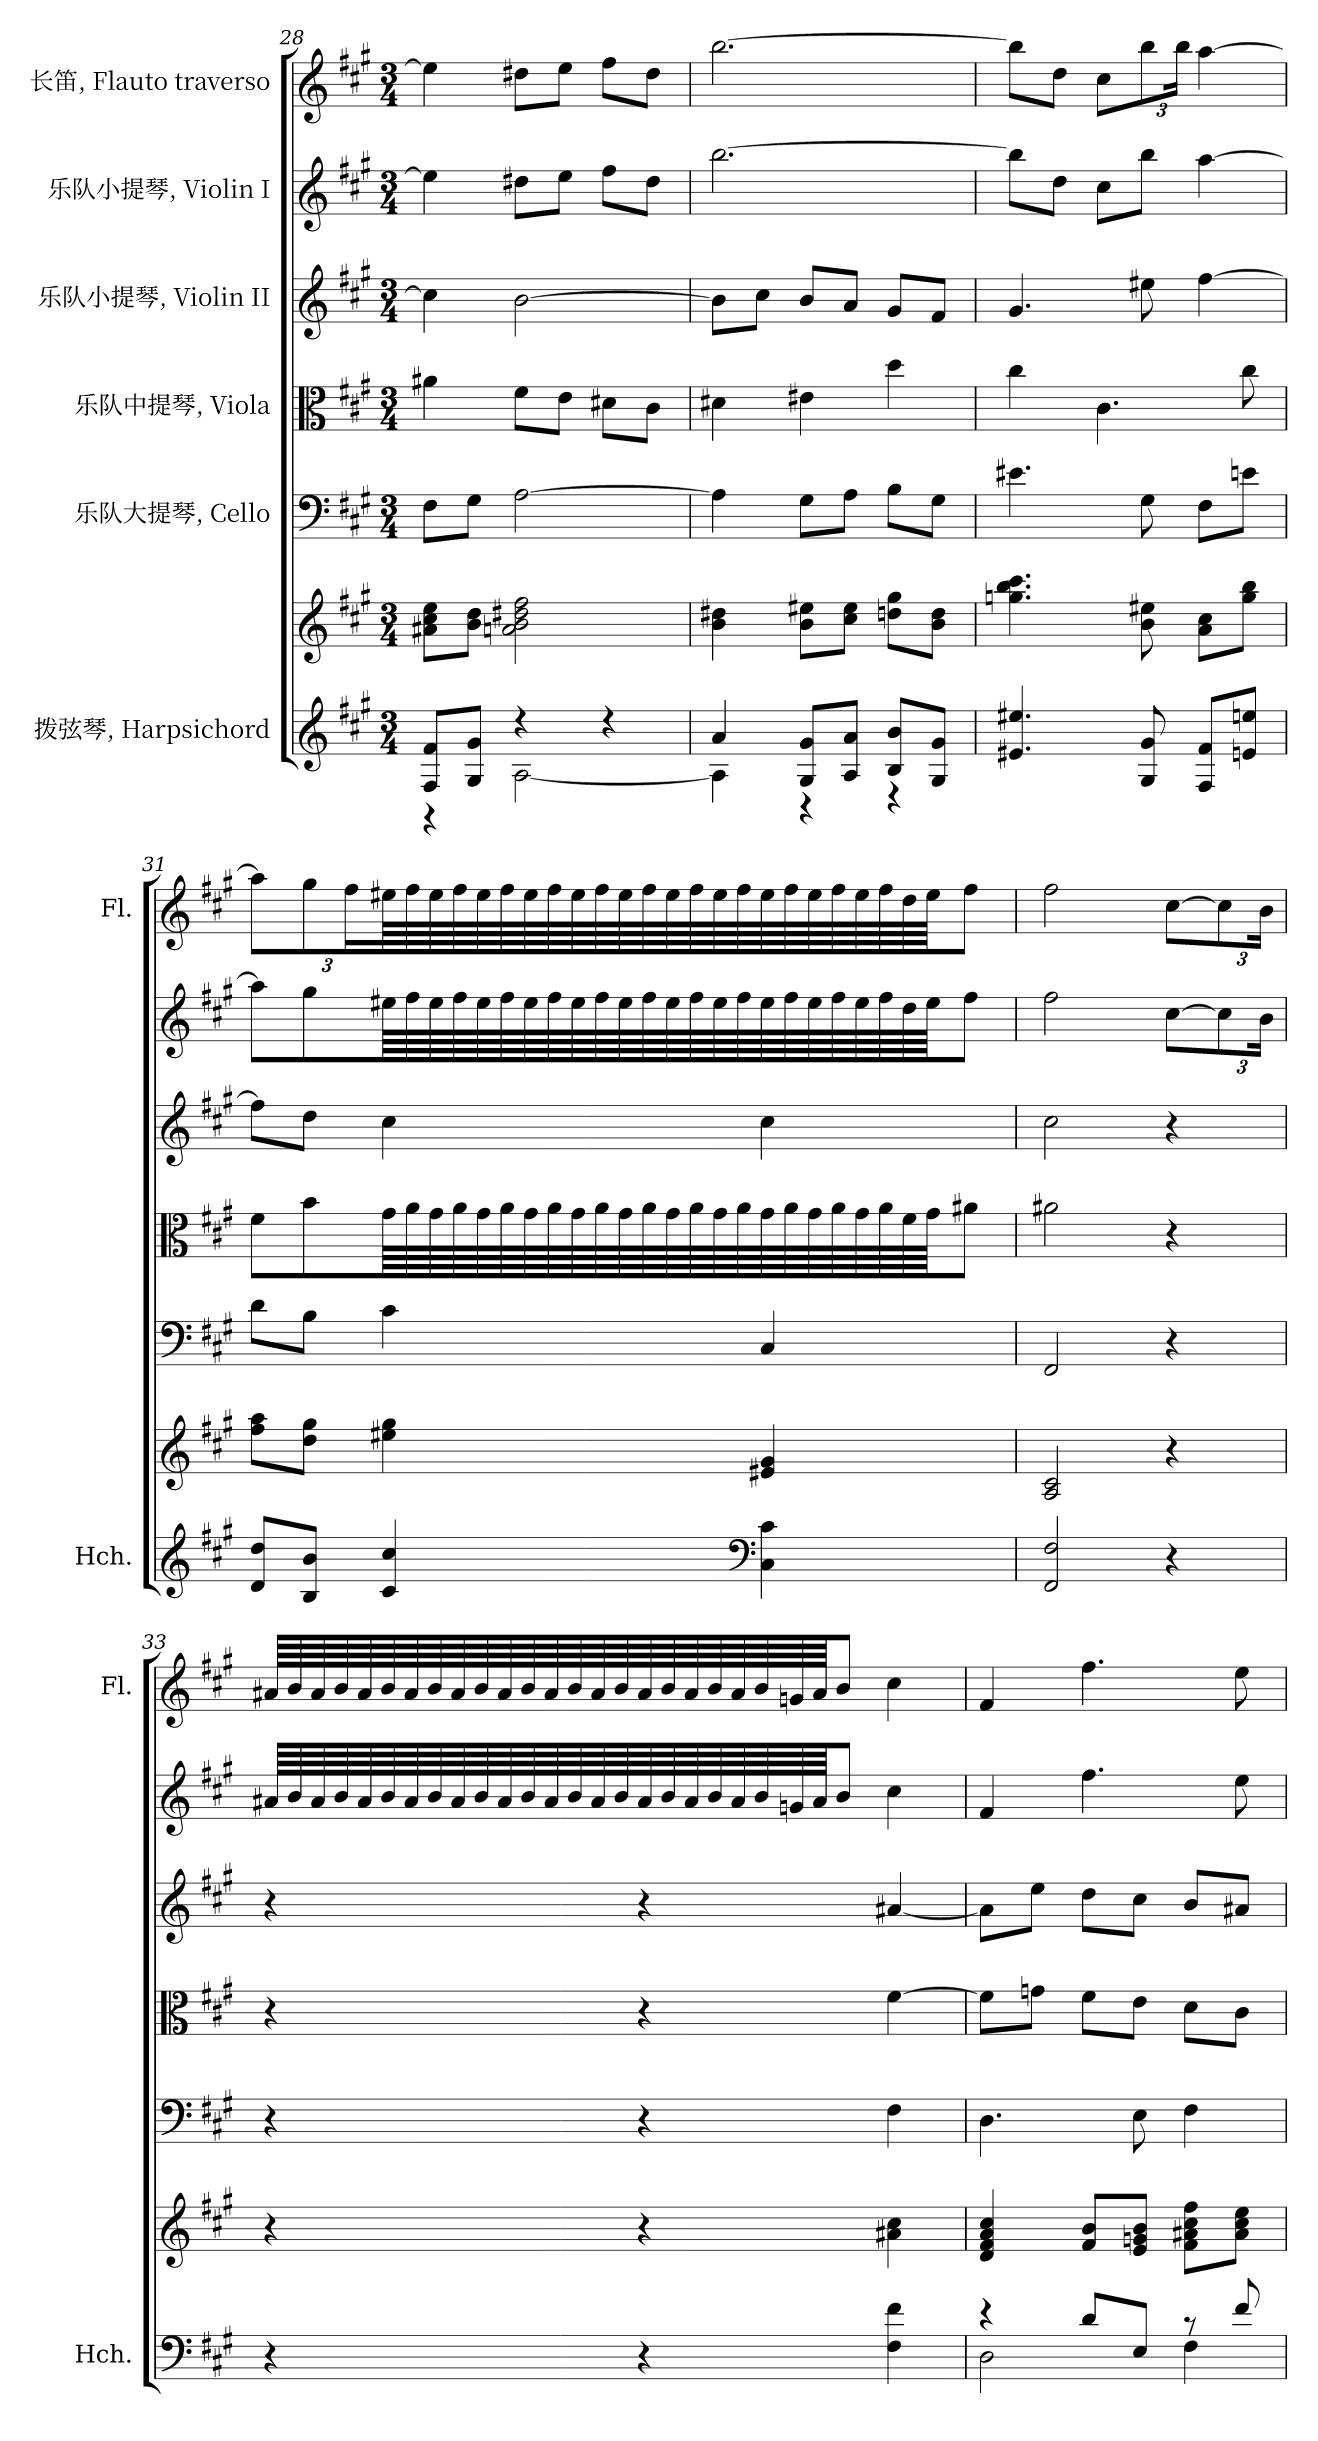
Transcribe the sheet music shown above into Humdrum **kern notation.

**kern	**kern	**kern	**kern	**kern	**kern	**kern
*part6	*part6	*part5	*part4	*part3	*part2	*part1
*staff7	*staff6	*staff5	*staff4	*staff3	*staff2	*staff1
*I"拨弦琴, Harpsichord	*	*I"乐队大提琴, Cello	*I"乐队中提琴, Viola	*I"乐队小提琴, Violin II	*I"乐队小提琴, Violin I	*I"长笛, Flauto traverso
*I'Hch.	*	*	*	*	*	*I'Fl.
*clefG2	*clefG2	*clefF4	*clefC3	*clefG2	*clefG2	*clefG2
*k[f#c#g#]	*k[f#c#g#]	*k[f#c#g#]	*k[f#c#g#]	*k[f#c#g#]	*k[f#c#g#]	*k[f#c#g#]
*M3/4	*M3/4	*M3/4	*M3/4	*M3/4	*M3/4	*M3/4
=28	=28	=28	=28	=28	=28	=28
*^	*	*	*	*	*	*
8F#/ 8f#/L	4r	8a#X\ 8cc#\ 8ee\L	8F#\L	4a#X\	4cc#\]	4ee\]	4ee\]
8G#/ 8g#/J	.	8b\ 8dd\J	8G#\J	.	.	.	.
4r	[2A\	2an\ 2b\ 2dd#X\ 2ff#\	[2A\	8f#\L	[2b\	8dd#X\L	8dd#X\L
.	.	.	.	8e\J	.	8ee\J	8ee\J
4r	.	.	.	8d#X\L	.	8ff#\L	8ff#\L
.	.	.	.	8c#\J	.	8dd#\J	8dd#\J
!!LO:PB:g=z
=29	=29	=29	=29	=29	=29	=29	=29
4a/	4A\]	4b\ 4dd#X\	4A\]	4d#X\	8b\L]	[2.bb\	[2.bb\
.	.	.	.	.	8cc#\J	.	.
8G#/ 8g#/L	4r	8b\ 8ee#X\L	8G#\L	4e#X\	8b/L	.	.
8A/ 8a/J	.	8cc#\ 8ee#\J	8A\J	.	8a/J	.	.
8B/ 8b/L	4r	8ddn\ 8gg#\L	8B\L	4dd\	8g#/L	.	.
8G#/ 8g#/J	.	8b\ 8dd\J	8G#\J	.	8f#/J	.	.
*v	*v	*	*	*	*	*	*
=30	=30	=30	=30	=30	=30	=30
4.e#X/ 4.ee#X/	4.ggn\ 4.bb\ 4.ccc#\	4.e#X\	4cc#\	4.g#/	8bb\L]	8bb\L]
.	.	.	.	.	8dd\J	8dd\J
.	.	.	4.c#\	.	8cc#\L	8cc#\L
*	*	*	*	*	*	*Xbrackettup
8G#/ 8g#/	8b\ 8ee#X\	8G#\	.	8ee#X\	8bb\J	12bb\
.	.	.	.	.	.	24bb\Jk
8F#/ 8f#/L	8a\ 8cc#\L	8F#\L	.	[4ff#\	[4aa\	[4aa\
8en/ 8een/J	8gg\ 8bb\J	8en\J	8cc#\	.	.	.
!!LO:PB:g=z
=31	=31	=31	=31	=31	=31	=31
8d/ 8dd/L	8ff#\ 8aa\L	8d\L	8f#\L	8ff#\L]	8aa\L]	8aa\L]
8B/ 8b/J	8dd\ 8gg#\J	8B\J	8b\	8dd\J	8gg#\	12gg#\
.	.	.	.	.	.	24ff#\L
4c#/ 4cc#/	4ee#X\ 4gg#\	4c#\	64g#\LLL	4cc#\	64ee#X\LLL	64ee#X\LL
.	.	.	64a\	.	64ff#\	64ff#\
.	.	.	64g#\	.	64ee#\	64ee#\
.	.	.	64a\	.	64ff#\	64ff#\
.	.	.	64g#\	.	64ee#\	64ee#\
.	.	.	64a\	.	64ff#\	64ff#\
.	.	.	64g#\	.	64ee#\	64ee#\
.	.	.	64a\	.	64ff#\	64ff#\
.	.	.	64g#\	.	64ee#\	64ee#\
.	.	.	64a\	.	64ff#\	64ff#\
.	.	.	64g#\	.	64ee#\	64ee#\
.	.	.	64a\	.	64ff#\	64ff#\
.	.	.	64g#\	.	64ee#\	64ee#\
.	.	.	64a\	.	64ff#\	64ff#\
.	.	.	64g#\	.	64ee#\	64ee#\
.	.	.	64a\	.	64ff#\	64ff#\
*clefF4	*	*	*	*	*	*
4C#\ 4c#\	4e#X/ 4g#/	4C#/	64g#\	4cc#\	64ee#\	64ee#\
.	.	.	64a\	.	64ff#\	64ff#\
.	.	.	64g#\	.	64ee#\	64ee#\
.	.	.	64a\	.	64ff#\	64ff#\
.	.	.	64g#\	.	64ee#\	64ee#\
.	.	.	64a\	.	64ff#\	64ff#\
.	.	.	64f#\	.	64dd\	64dd\
.	.	.	64g#\JJJ	.	64ee#\JJJ	64ee#\JJJ
.	.	.	8a#X\J	.	8ff#\J	8ff#\J
=32	=32	=32	=32	=32	=32	=32
2FF#/ 2F#/	2A/ 2c#/	2FF#/	2a#X\	2cc#\	2ff#\	2ff#\
4r	4r	4r	4r	4r	[8cc#\L	[8cc#\L
*	*	*	*	*	*Xbrackettup	*
.	.	.	.	.	12cc#\]	12cc#\]
.	.	.	.	.	24b\Jk	24b\Jk
!!LO:PB:g=z
=33	=33	=33	=33	=33	=33	=33
4r	4r	4r	4r	4r	64a#X/LLLL	64a#X/LLLL
.	.	.	.	.	64b/	64b/
.	.	.	.	.	64a#/	64a#/
.	.	.	.	.	64b/	64b/
.	.	.	.	.	64a#/	64a#/
.	.	.	.	.	64b/	64b/
.	.	.	.	.	64a#/	64a#/
.	.	.	.	.	64b/	64b/
.	.	.	.	.	64a#/	64a#/
.	.	.	.	.	64b/	64b/
.	.	.	.	.	64a#/	64a#/
.	.	.	.	.	64b/	64b/
.	.	.	.	.	64a#/	64a#/
.	.	.	.	.	64b/	64b/
.	.	.	.	.	64a#/	64a#/
.	.	.	.	.	64b/	64b/
4r	4r	4r	4r	4r	64a#/	64a#/
.	.	.	.	.	64b/	64b/
.	.	.	.	.	64a#/	64a#/
.	.	.	.	.	64b/	64b/
.	.	.	.	.	64a#/	64a#/
.	.	.	.	.	64b/	64b/
.	.	.	.	.	64gn/	64gn/
.	.	.	.	.	64a#/JJJ	64a#/JJJ
.	.	.	.	.	8b/J	8b/J
4F#\ 4f#\	4a#X\ 4cc#\	4F#\	[4f#\	[4a#X/	4cc#\	4cc#\
=34	=34	=34	=34	=34	=34	=34
*^	*	*	*	*	*	*
4r	2D\	4d/ 4f#/ 4a/ 4cc#/	4.D\	8f#\L]	8a#\L]	4f#/	4f#/
.	.	.	.	8gn\J	8ee\J	.	.
8d/L	.	8f#/ 8b/L	.	8f#\L	8dd\L	4.ff#\	4.ff#\
8E/J	.	8e/ 8gn/ 8b/J	8E\	8e\J	8cc#\J	.	.
8r	4F#\	8f#\ 8a#X\ 8cc#\ 8ff#\L	4F#\	8d\L	8b/L	.	.
8f#/	.	8a#\ 8cc#\ 8ee\J	.	8c#\J	8a#X/J	8ee\	8ee\
*v	*v	*	*	*	*	*	*
=	=	=	=	=	=	=
*-	*-	*-	*-	*-	*-	*-
